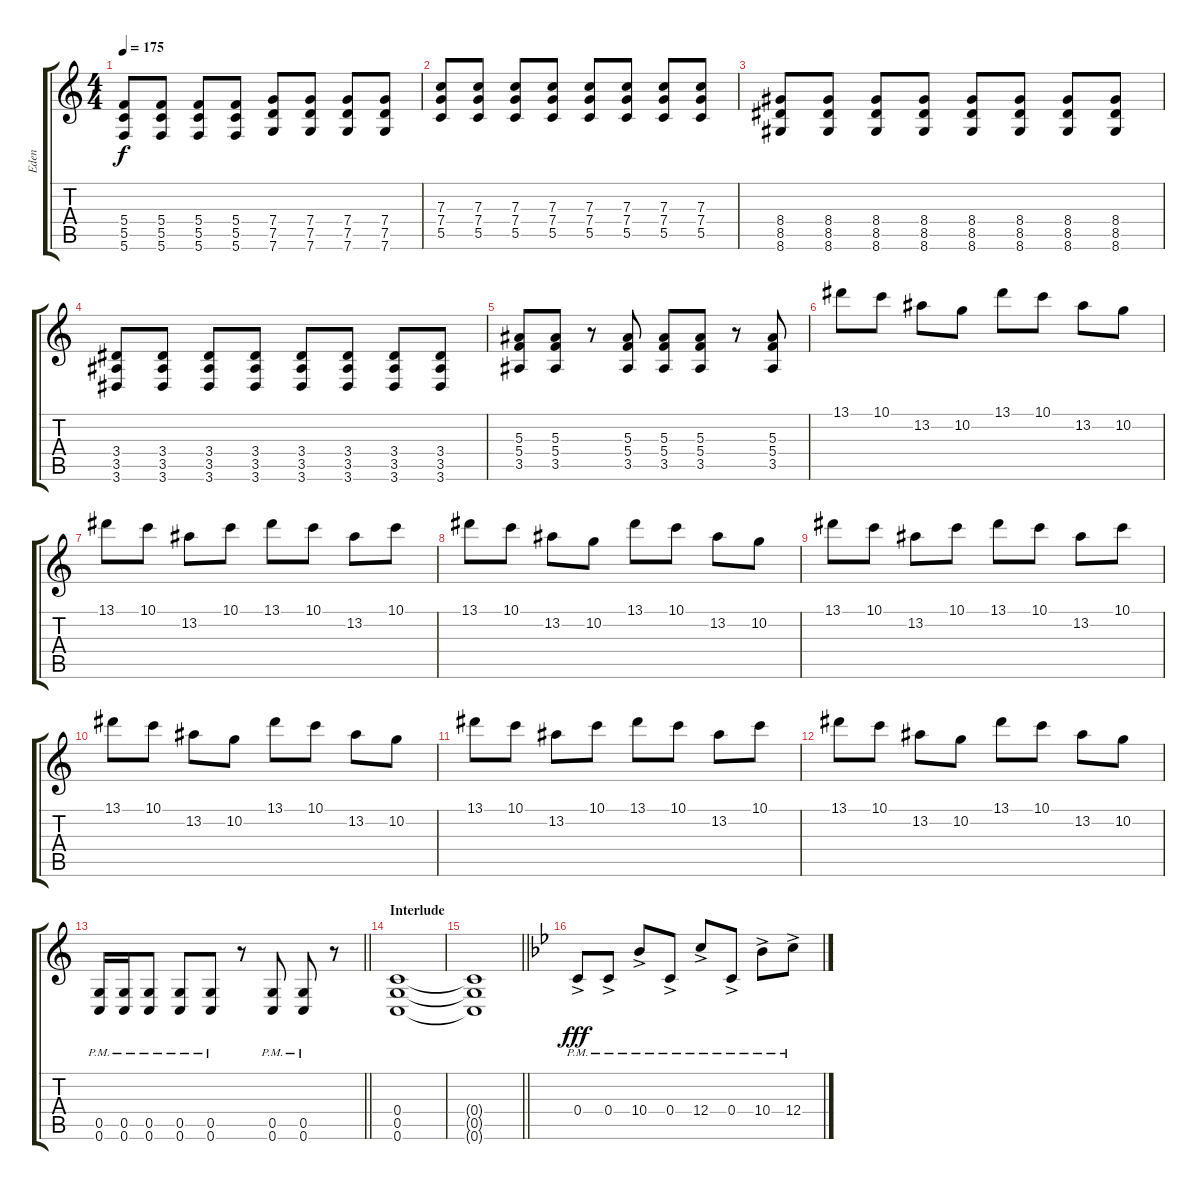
\track ("Eden" "Eden") {instrument distortionguitar}
\staff {score tabs}
\tuning (D4 A3 F3 C3 G2 C2) {hide}
\ts (4 4)
\tempo 175
\clef g2
\ks c
(5.4 5.5 5.6).8{dy f} (5.4 5.5 5.6).8 (5.4 5.5 5.6).8 (5.4 5.5 5.6).8 (7.4 7.5 7.6).8 (7.4 7.5 7.6).8 (7.4 7.5 7.6).8 (7.4 7.5 7.6).8 |
(7.3 7.4 5.5).8 (7.3 7.4 5.5).8 (7.3 7.4 5.5).8 (7.3 7.4 5.5).8 (7.3 7.4 5.5).8 (7.3 7.4 5.5).8 (7.3 7.4 5.5).8 (7.3 7.4 5.5).8 |
(8.4 8.5 8.6).8 (8.4 8.5 8.6).8 (8.4 8.5 8.6).8 (8.4 8.5 8.6).8 (8.4 8.5 8.6).8 (8.4 8.5 8.6).8 (8.4 8.5 8.6).8 (8.4 8.5 8.6).8 |
(3.4 3.5 3.6).8 (3.4 3.5 3.6).8 (3.4 3.5 3.6).8 (3.4 3.5 3.6).8 (3.4 3.5 3.6).8 (3.4 3.5 3.6).8 (3.4 3.5 3.6).8 (3.4 3.5 3.6).8 |
(5.3 5.4 3.5).8 (5.3 5.4 3.5).8 r.8 (5.3 5.4 3.5).8 (5.3 5.4 3.5).8 (5.3 5.4 3.5).8 r.8 (5.3 5.4 3.5).8 |
13.1.8 10.1.8 13.2.8 10.2.8 13.1.8 10.1.8 13.2.8 10.2.8 |
13.1.8 10.1.8 13.2.8 10.1.8 13.1.8 10.1.8 13.2.8 10.1.8 |
13.1.8 10.1.8 13.2.8 10.2.8 13.1.8 10.1.8 13.2.8 10.2.8 |
13.1.8 10.1.8 13.2.8 10.1.8 13.1.8 10.1.8 13.2.8 10.1.8 |
13.1.8 10.1.8 13.2.8 10.2.8 13.1.8 10.1.8 13.2.8 10.2.8 |
13.1.8 10.1.8 13.2.8 10.1.8 13.1.8 10.1.8 13.2.8 10.1.8 |
13.1.8 10.1.8 13.2.8 10.2.8 13.1.8 10.1.8 13.2.8 10.2.8 |
\barLineRight lightlight
(0.5{pm} 0.6{pm}).16 (0.5{pm} 0.6{pm}).16 (0.5{pm} 0.6{pm}).8 (0.5{pm} 0.6{pm}).8 (0.5{pm} 0.6{pm}).8 r.8 (0.5{pm} 0.6{pm}).8 (0.5{pm} 0.6{pm}).8 r.8{volume 9} |
\section ("" "Interlude")
(0.4 0.5 0.6).1 |
\barLineRight lightlight
(0.4{t} 0.5{t} 0.6{t}).1 |
\section ("" "")
\ks bb
0.4{ac pm}.8{dy fff volume 16} 0.4{ac pm}.8 10.4{ac pm}.8 0.4{ac pm}.8 12.4{ac pm}.8 0.4{ac pm}.8 10.4{ac pm}.8 12.4{ac pm}.8
